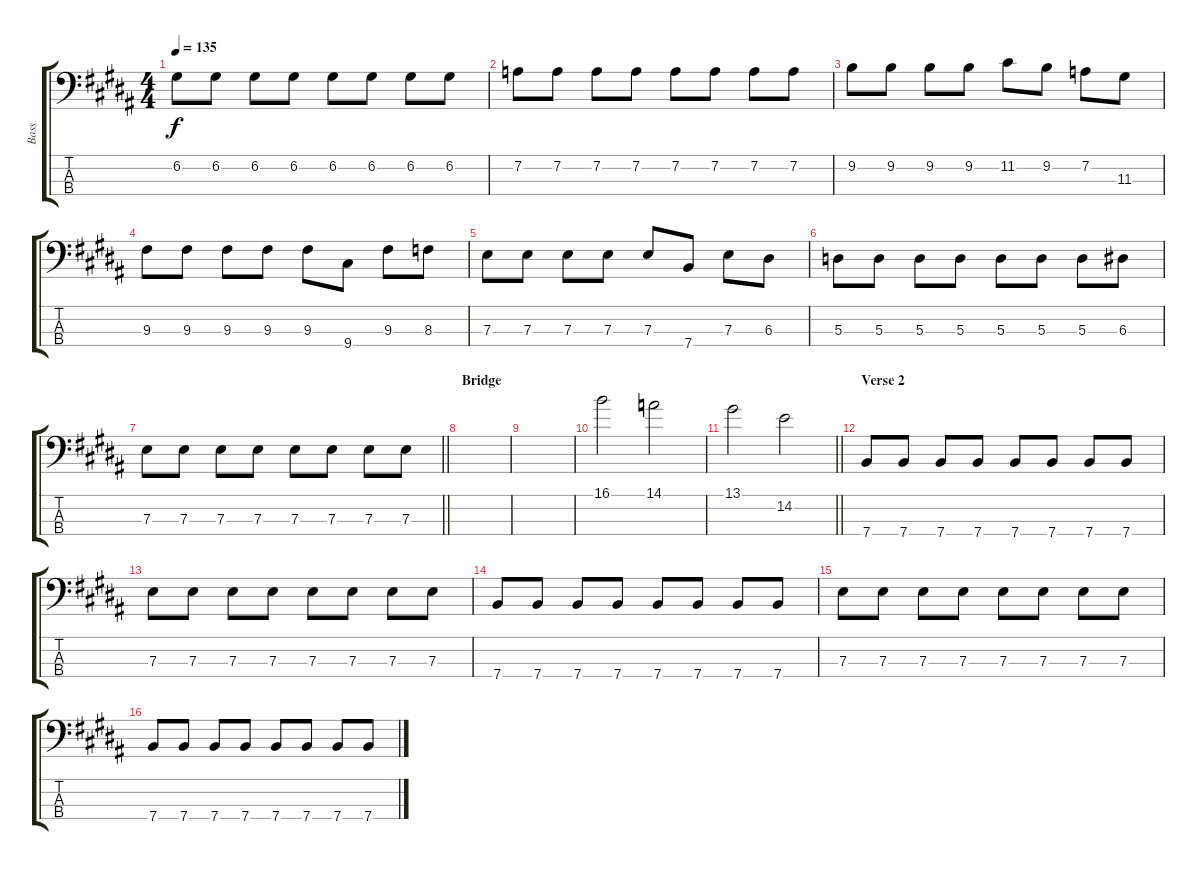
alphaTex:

\track ("Bass" "Bass") {instrument electricbassfinger}
\staff {score tabs}
\tuning (G2 D2 A1 E1) {hide}
\ts (4 4)
\tempo 135
\clef f4
\ks b
6.2.8{dy f} 6.2.8 6.2.8 6.2.8 6.2.8 6.2.8 6.2.8 6.2.8 |
7.2.8 7.2.8 7.2.8 7.2.8 7.2.8 7.2.8 7.2.8 7.2.8 |
9.2.8 9.2.8 9.2.8 9.2.8 11.2.8 9.2.8 7.2.8 11.3.8 |
9.3.8 9.3.8 9.3.8 9.3.8 9.3.8 9.4.8 9.3.8 8.3.8 |
7.3.8 7.3.8 7.3.8 7.3.8 7.3.8 7.4.8 7.3.8 6.3.8 |
5.3.8 5.3.8 5.3.8 5.3.8 5.3.8 5.3.8 5.3.8 6.3.8 |
\barLineRight lightlight
7.3.8 7.3.8 7.3.8 7.3.8 7.3.8 7.3.8 7.3.8 7.3.8 |
\section ("" "Bridge")
|
|
16.1.2 14.1.2 |
\barLineRight lightlight
13.1.2 14.2.2 |
\section ("" "Verse 2")
7.4.8 7.4.8 7.4.8 7.4.8 7.4.8 7.4.8 7.4.8 7.4.8 |
7.3.8 7.3.8 7.3.8 7.3.8 7.3.8 7.3.8 7.3.8 7.3.8 |
7.4.8 7.4.8 7.4.8 7.4.8 7.4.8 7.4.8 7.4.8 7.4.8 |
7.3.8 7.3.8 7.3.8 7.3.8 7.3.8 7.3.8 7.3.8 7.3.8 |
7.4.8 7.4.8 7.4.8 7.4.8 7.4.8 7.4.8 7.4.8 7.4.8
